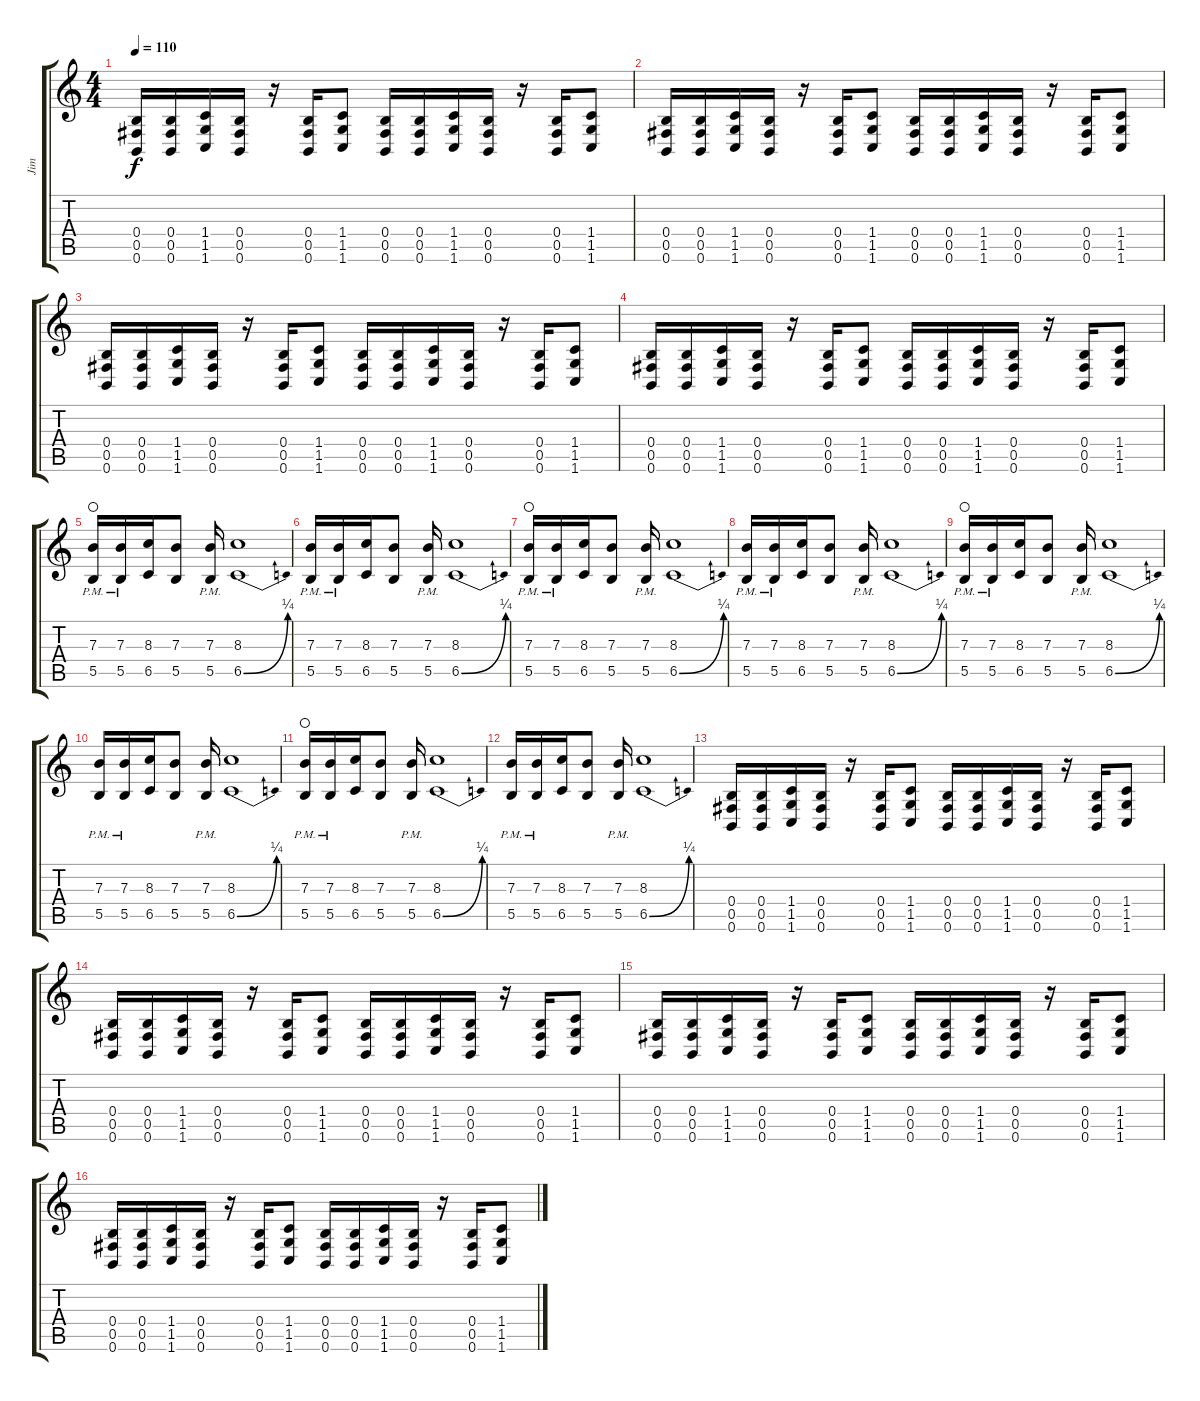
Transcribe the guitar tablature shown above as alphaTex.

\track ("Jim" "Jim") {instrument overdrivenguitar}
\staff {score tabs}
\tuning (Db4 Ab3 E3 B2 Gb2 B1) {hide}
\ts (4 4)
\tempo 110
\clef g2
\ks c
(0.4 0.5 0.6).16{dy f} (0.4 0.5 0.6).16 (1.4 1.5 1.6).16 (0.4 0.5 0.6).16 r.16 (0.4 0.5 0.6).16 (1.4 1.5 1.6).8 (0.4 0.5 0.6).16 (0.4 0.5 0.6).16 (1.4 1.5 1.6).16 (0.4 0.5 0.6).16 r.16 (0.4 0.5 0.6).16 (1.4 1.5 1.6).8 |
(0.4 0.5 0.6).16 (0.4 0.5 0.6).16 (1.4 1.5 1.6).16 (0.4 0.5 0.6).16 r.16 (0.4 0.5 0.6).16 (1.4 1.5 1.6).8 (0.4 0.5 0.6).16 (0.4 0.5 0.6).16 (1.4 1.5 1.6).16 (0.4 0.5 0.6).16 r.16 (0.4 0.5 0.6).16 (1.4 1.5 1.6).8 |
(0.4 0.5 0.6).16 (0.4 0.5 0.6).16 (1.4 1.5 1.6).16 (0.4 0.5 0.6).16 r.16 (0.4 0.5 0.6).16 (1.4 1.5 1.6).8 (0.4 0.5 0.6).16 (0.4 0.5 0.6).16 (1.4 1.5 1.6).16 (0.4 0.5 0.6).16 r.16 (0.4 0.5 0.6).16 (1.4 1.5 1.6).8 |
(0.4 0.5 0.6).16 (0.4 0.5 0.6).16 (1.4 1.5 1.6).16 (0.4 0.5 0.6).16 r.16 (0.4 0.5 0.6).16 (1.4 1.5 1.6).8 (0.4 0.5 0.6).16 (0.4 0.5 0.6).16 (1.4 1.5 1.6).16 (0.4 0.5 0.6).16 r.16 (0.4 0.5 0.6).16 (1.4 1.5 1.6).8 |
(7.3 5.5{pm}).16{waho} (7.3 5.5{pm}).16 (8.3 6.5).16 (7.3 5.5).8 (7.3 5.5{pm}).16 (8.3 6.5{be (bend 0 0 60 1)}).1 |
(7.3 5.5{pm}).16 (7.3 5.5{pm}).16 (8.3 6.5).16 (7.3 5.5).8 (7.3 5.5{pm}).16 (8.3 6.5{be (bend 0 0 60 1)}).1 |
(7.3 5.5{pm}).16{waho} (7.3 5.5{pm}).16 (8.3 6.5).16 (7.3 5.5).8 (7.3 5.5{pm}).16 (8.3 6.5{be (bend 0 0 60 1)}).1 |
(7.3 5.5{pm}).16 (7.3 5.5{pm}).16 (8.3 6.5).16 (7.3 5.5).8 (7.3 5.5{pm}).16 (8.3 6.5{be (bend 0 0 60 1)}).1 |
(7.3 5.5{pm}).16{waho} (7.3 5.5{pm}).16 (8.3 6.5).16 (7.3 5.5).8 (7.3 5.5{pm}).16 (8.3 6.5{be (bend 0 0 60 1)}).1 |
(7.3 5.5{pm}).16 (7.3 5.5{pm}).16 (8.3 6.5).16 (7.3 5.5).8 (7.3 5.5{pm}).16 (8.3 6.5{be (bend 0 0 60 1)}).1 |
(7.3 5.5{pm}).16{waho} (7.3 5.5{pm}).16 (8.3 6.5).16 (7.3 5.5).8 (7.3 5.5{pm}).16 (8.3 6.5{be (bend 0 0 60 1)}).1 |
(7.3 5.5{pm}).16 (7.3 5.5{pm}).16 (8.3 6.5).16 (7.3 5.5).8 (7.3 5.5{pm}).16 (8.3 6.5{be (bend 0 0 60 1)}).1 |
(0.4 0.5 0.6).16 (0.4 0.5 0.6).16 (1.4 1.5 1.6).16 (0.4 0.5 0.6).16 r.16 (0.4 0.5 0.6).16 (1.4 1.5 1.6).8 (0.4 0.5 0.6).16 (0.4 0.5 0.6).16 (1.4 1.5 1.6).16 (0.4 0.5 0.6).16 r.16 (0.4 0.5 0.6).16 (1.4 1.5 1.6).8 |
(0.4 0.5 0.6).16 (0.4 0.5 0.6).16 (1.4 1.5 1.6).16 (0.4 0.5 0.6).16 r.16 (0.4 0.5 0.6).16 (1.4 1.5 1.6).8 (0.4 0.5 0.6).16 (0.4 0.5 0.6).16 (1.4 1.5 1.6).16 (0.4 0.5 0.6).16 r.16 (0.4 0.5 0.6).16 (1.4 1.5 1.6).8 |
(0.4 0.5 0.6).16 (0.4 0.5 0.6).16 (1.4 1.5 1.6).16 (0.4 0.5 0.6).16 r.16 (0.4 0.5 0.6).16 (1.4 1.5 1.6).8 (0.4 0.5 0.6).16 (0.4 0.5 0.6).16 (1.4 1.5 1.6).16 (0.4 0.5 0.6).16 r.16 (0.4 0.5 0.6).16 (1.4 1.5 1.6).8 |
(0.4 0.5 0.6).16 (0.4 0.5 0.6).16 (1.4 1.5 1.6).16 (0.4 0.5 0.6).16 r.16 (0.4 0.5 0.6).16 (1.4 1.5 1.6).8 (0.4 0.5 0.6).16 (0.4 0.5 0.6).16 (1.4 1.5 1.6).16 (0.4 0.5 0.6).16 r.16 (0.4 0.5 0.6).16 (1.4 1.5 1.6).8
